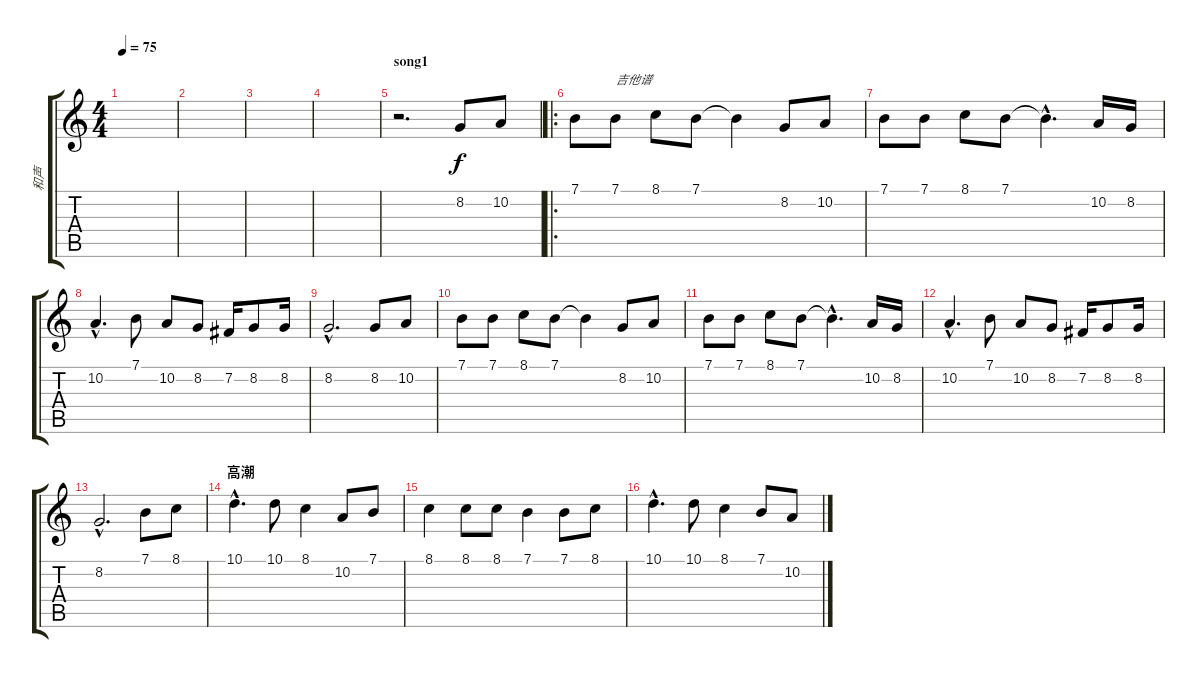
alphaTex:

\track ("和声" "和声") {instrument choiraahs}
\staff {score tabs}
\tuning (E4 B3 G3 D3 A2 E2) {hide}
\ts (4 4)
\tempo 75
\clef g2
\ks c
|
|
|
|
\section ("" "song1")
r.2{d} 8.2.8 10.2.8 |
\ro
7.1.8 7.1.8{txt "吉他谱"} 8.1.8 7.1.8 7.1{t}.4 8.2.8 10.2.8 |
7.1.8 7.1.8 8.1.8 7.1.8 7.1{hac t}.4{d} 10.2.16 8.2.16 |
10.2{hac}.4{d} 7.1.8 10.2.8 8.2.8 7.2.16 8.2.8 8.2.16 |
8.2{hac}.2{d} 8.2.8 10.2.8 |
7.1.8 7.1.8 8.1.8 7.1.8 7.1{t}.4 8.2.8 10.2.8 |
7.1.8 7.1.8 8.1.8 7.1.8 7.1{hac t}.4{d} 10.2.16 8.2.16 |
10.2{hac}.4{d} 7.1.8 10.2.8 8.2.8 7.2.16 8.2.8 8.2.16 |
8.2{hac}.2{d} 7.1.8 8.1.8 |
\section ("" "高潮")
10.1{hac}.4{d} 10.1.8 8.1.4 10.2.8 7.1.8 |
8.1.4 8.1.8 8.1.8 7.1.4 7.1.8 8.1.8 |
10.1{hac}.4{d} 10.1.8 8.1.4 7.1.8 10.2.8
